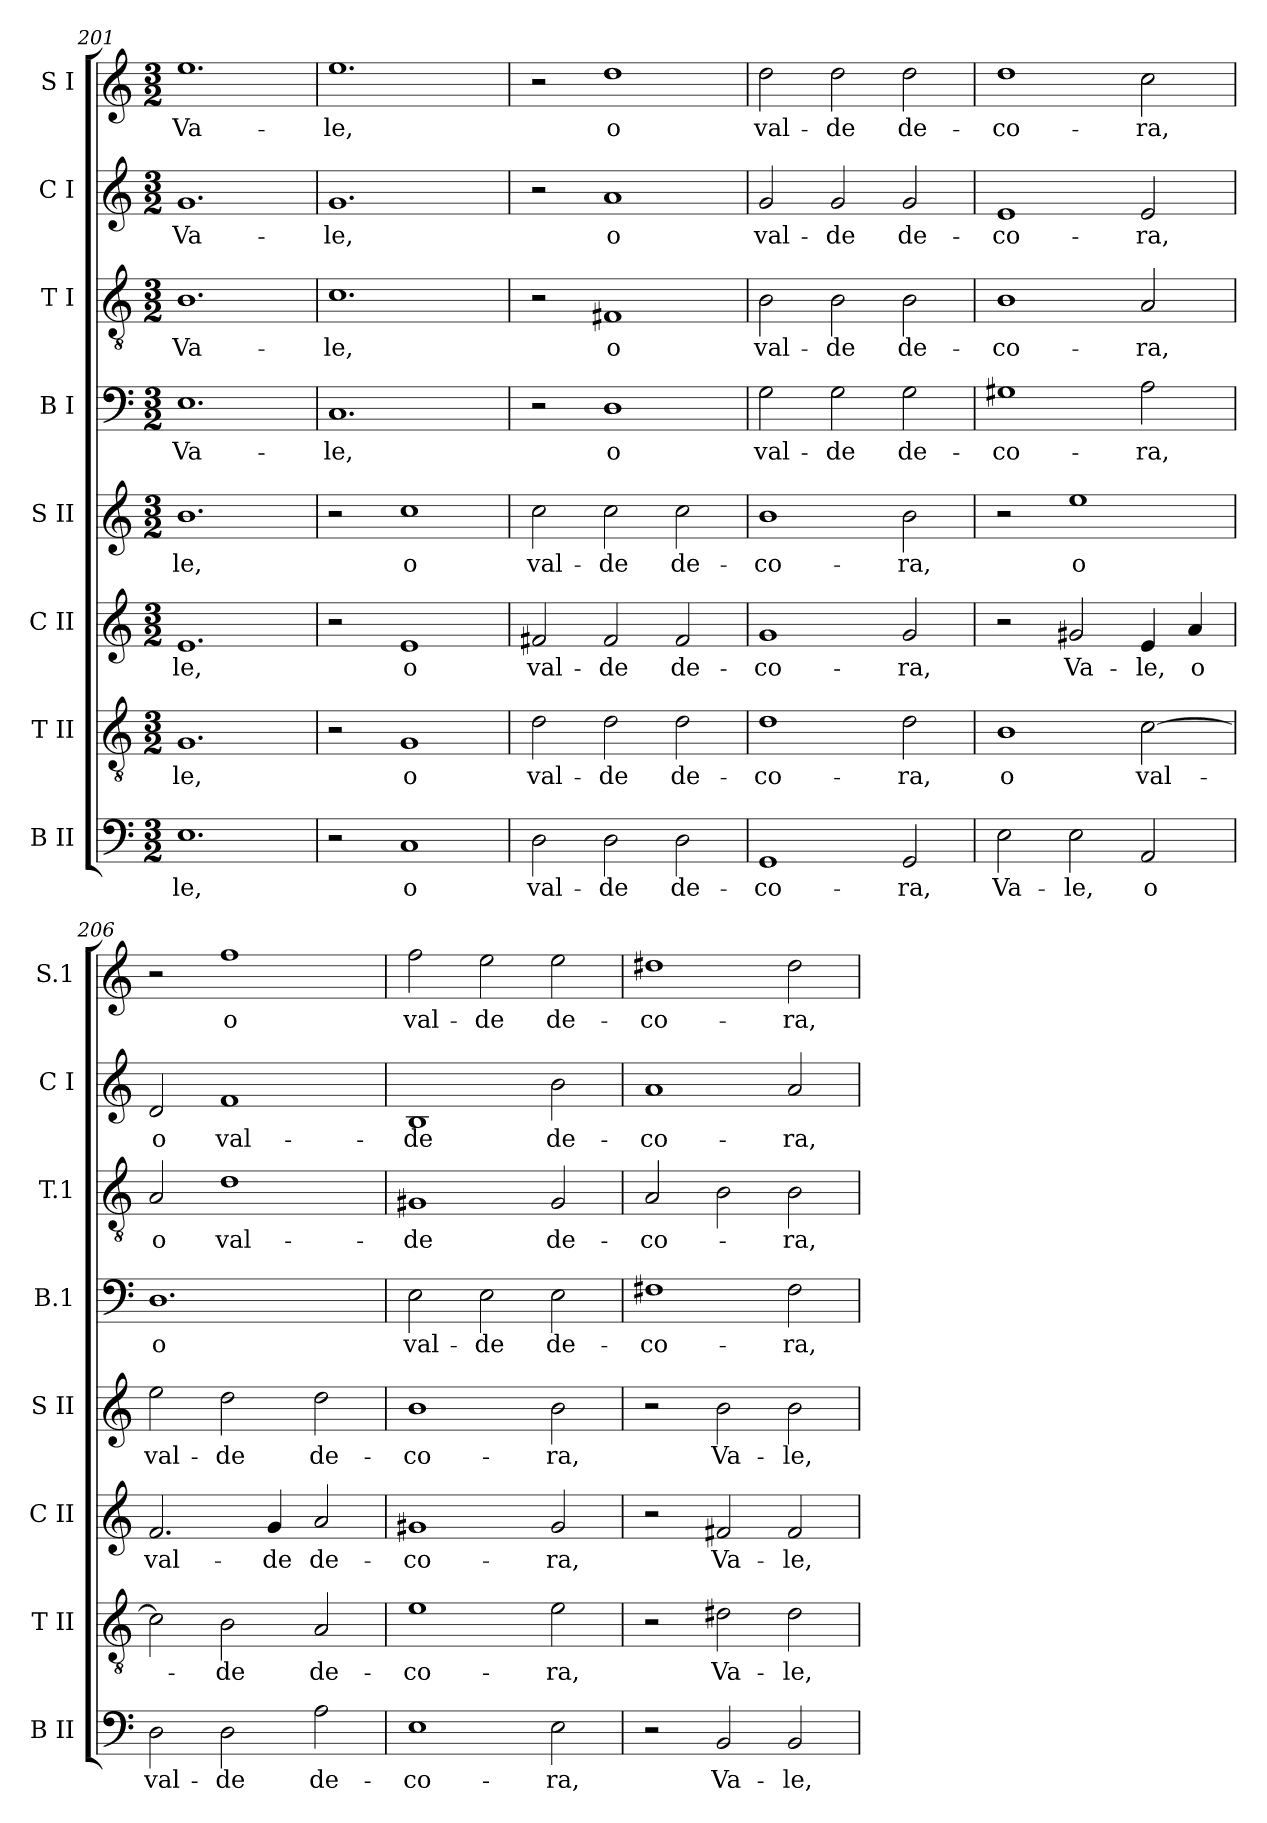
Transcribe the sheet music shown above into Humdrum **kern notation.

**kern	**text	**kern	**text	**kern	**text	**kern	**text	**kern	**text	**kern	**text	**kern	**text	**kern	**text
*part8	*part8	*part7	*part7	*part6	*part6	*part5	*part5	*part4	*part4	*part3	*part3	*part2	*part2	*part1	*part1
*staff8	*staff8	*staff7	*staff7	*staff6	*staff6	*staff5	*staff5	*staff4	*staff4	*staff3	*staff3	*staff2	*staff2	*staff1	*staff1
*I"B II	*	*I"T II	*	*I"C II	*	*I"S II	*	*I"B I	*	*I"T I	*	*I"C I	*	*I"S I	*
*I'B II	*	*I'T II	*	*I'C II	*	*I'S II	*	*I'B.1	*	*I'T.1	*	*I'C I	*	*I'S.1	*
*clefF4	*	*clefGv2	*	*clefG2	*	*clefG2	*	*clefF4	*	*clefGv2	*	*clefG2	*	*clefG2	*
*k[]	*	*k[]	*	*k[]	*	*k[]	*	*k[]	*	*k[]	*	*k[]	*	*k[]	*
*C:	*	*C:	*	*C:	*	*C:	*	*C:	*	*C:	*	*C:	*	*C:	*
*M3/2	*	*M3/2	*	*M3/2	*	*M3/2	*	*M3/2	*	*M3/2	*	*M3/2	*	*M3/2	*
=201	=201	=201	=201	=201	=201	=201	=201	=201	=201	=201	=201	=201	=201	=201	=201
!	!LO:LY:b	!	!LO:LY:b	!	!LO:LY:b	!	!LO:LY:b	!	!LO:LY:b	!	!LO:LY:b	!	!LO:LY:b	!	!LO:LY:b
1.E	-le,	1.G	-le,	1.e	-le,	1.b	-le,	1.E	Va-	1.B	Va-	1.g	Va-	1.ee	Va-
=202	=202	=202	=202	=202	=202	=202	=202	=202	=202	=202	=202	=202	=202	=202	=202
!	!	!	!	!	!	!	!	!	!LO:LY:b	!	!LO:LY:b	!	!LO:LY:b	!	!LO:LY:b
2r	.	2r	.	2r	.	2r	.	1.C	-le,	1.c	-le,	1.g	-le,	1.ee	-le,
!	!LO:LY:b	!	!LO:LY:b	!	!LO:LY:b	!	!LO:LY:b	!	!	!	!	!	!	!	!
1C	o	1G	o	1e	o	1cc	o	.	.	.	.	.	.	.	.
=203	=203	=203	=203	=203	=203	=203	=203	=203	=203	=203	=203	=203	=203	=203	=203
!	!LO:LY:b	!	!LO:LY:b	!	!LO:LY:b	!	!LO:LY:b	!	!	!	!	!	!	!	!
2D\	val-	2d\	val-	2f#X/	val-	2cc\	val-	2r	.	2r	.	2r	.	2r	.
!	!LO:LY:b	!	!LO:LY:b	!	!LO:LY:b	!	!LO:LY:b	!	!LO:LY:b	!	!LO:LY:b	!	!LO:LY:b	!	!LO:LY:b
2D\	-de	2d\	-de	2f#/	-de	2cc\	-de	1D	o	1F#X	o	1a	o	1dd	o
!	!LO:LY:b	!	!LO:LY:b	!	!LO:LY:b	!	!LO:LY:b	!	!	!	!	!	!	!	!
2D\	de-	2d\	de-	2f#/	de-	2cc\	de-	.	.	.	.	.	.	.	.
!!LO:LB:g=z
=204	=204	=204	=204	=204	=204	=204	=204	=204	=204	=204	=204	=204	=204	=204	=204
!	!LO:LY:b	!	!LO:LY:b	!	!LO:LY:b	!	!LO:LY:b	!	!LO:LY:b	!	!LO:LY:b	!	!LO:LY:b	!	!LO:LY:b
1GG	-co-	1d	-co-	1g	-co-	1b	-co-	2G\	val-	2B\	val-	2g/	val-	2dd\	val-
!	!	!	!	!	!	!	!	!	!LO:LY:b	!	!LO:LY:b	!	!LO:LY:b	!	!LO:LY:b
.	.	.	.	.	.	.	.	2G\	-de	2B\	-de	2g/	-de	2dd\	-de
!	!LO:LY:b	!	!LO:LY:b	!	!LO:LY:b	!	!LO:LY:b	!	!LO:LY:b	!	!LO:LY:b	!	!LO:LY:b	!	!LO:LY:b
2GG/	-ra,	2d\	-ra,	2g/	-ra,	2b\	-ra,	2G\	de-	2B\	de-	2g/	de-	2dd\	de-
=205	=205	=205	=205	=205	=205	=205	=205	=205	=205	=205	=205	=205	=205	=205	=205
!	!LO:LY:b	!	!LO:LY:b	!	!	!	!	!	!LO:LY:b	!	!LO:LY:b	!	!LO:LY:b	!	!LO:LY:b
2E\	Va-	1B	o	2r	.	2r	.	1G#X	-co-	1B	-co-	1e	-co-	1dd	-co-
!	!LO:LY:b	!	!	!	!LO:LY:b	!	!LO:LY:b	!	!	!	!	!	!	!	!
2E\	-le,	.	.	2g#X/	Va-	1ee	o	.	.	.	.	.	.	.	.
!	!LO:LY:b	!	!LO:LY:b	!	!LO:LY:b	!	!	!	!LO:LY:b	!	!LO:LY:b	!	!LO:LY:b	!	!LO:LY:b
2AA/	o	[2c\	val-	4e/	-le,	.	.	2A\	-ra,	2A/	-ra,	2e/	-ra,	2cc\	-ra,
!	!	!	!	!	!LO:LY:b	!	!	!	!	!	!	!	!	!	!
.	.	.	.	4a/	o	.	.	.	.	.	.	.	.	.	.
=206	=206	=206	=206	=206	=206	=206	=206	=206	=206	=206	=206	=206	=206	=206	=206
!	!LO:LY:b	!	!	!	!LO:LY:b	!	!LO:LY:b	!	!LO:LY:b	!	!LO:LY:b	!	!LO:LY:b	!	!
2D\	val-	2c\]	.	2.f/	val-	2ee\	val-	1.D	o	2A/	o	2d/	o	2r	.
!	!LO:LY:b	!	!LO:LY:b	!	!	!	!LO:LY:b	!	!	!	!LO:LY:b	!	!LO:LY:b	!	!LO:LY:b
2D\	-de	2B\	-de	.	.	2dd\	-de	.	.	1d	val-	1f	val-	1ff	o
!	!	!	!	!	!LO:LY:b	!	!	!	!	!	!	!	!	!	!
.	.	.	.	4g/	-de	.	.	.	.	.	.	.	.	.	.
!	!LO:LY:b	!	!LO:LY:b	!	!LO:LY:b	!	!LO:LY:b	!	!	!	!	!	!	!	!
2A\	de-	2A/	de-	2a/	de-	2dd\	de-	.	.	.	.	.	.	.	.
=207	=207	=207	=207	=207	=207	=207	=207	=207	=207	=207	=207	=207	=207	=207	=207
!	!LO:LY:b	!	!LO:LY:b	!	!LO:LY:b	!	!LO:LY:b	!	!LO:LY:b	!	!LO:LY:b	!	!LO:LY:b	!	!LO:LY:b
1E	-co-	1e	-co-	1g#X	-co-	1b	-co-	2E\	val-	1G#X	-de	1B	-de	2ff\	val-
!	!	!	!	!	!	!	!	!	!LO:LY:b	!	!	!	!	!	!LO:LY:b
.	.	.	.	.	.	.	.	2E\	-de	.	.	.	.	2ee\	-de
!	!LO:LY:b	!	!LO:LY:b	!	!LO:LY:b	!	!LO:LY:b	!	!LO:LY:b	!	!LO:LY:b	!	!LO:LY:b	!	!LO:LY:b
2E\	-ra,	2e\	-ra,	2g#/	-ra,	2b\	-ra,	2E\	de-	2G#/	de-	2b\	de-	2ee\	de-
=208	=208	=208	=208	=208	=208	=208	=208	=208	=208	=208	=208	=208	=208	=208	=208
!	!	!	!	!	!	!	!	!	!LO:LY:b	!	!LO:LY:b	!	!LO:LY:b	!	!LO:LY:b
2r	.	2r	.	2r	.	2r	.	1F#X	-co-	2A/	-co-	1a	-co-	1dd#X	-co-
!	!LO:LY:b	!	!LO:LY:b	!	!LO:LY:b	!	!LO:LY:b	!	!	!	!	!	!	!	!
2BB/	Va-	2d#X\	Va-	2f#X/	Va-	2b\	Va-	.	.	2B\	.	.	.	.	.
!	!LO:LY:b	!	!LO:LY:b	!	!LO:LY:b	!	!LO:LY:b	!	!LO:LY:b	!	!LO:LY:b	!	!LO:LY:b	!	!LO:LY:b
2BB/	-le,	2d#\	-le,	2f#/	-le,	2b\	-le,	2F#\	-ra,	2B\	-ra,	2a/	-ra,	2dd#\	-ra,
=	=	=	=	=	=	=	=	=	=	=	=	=	=	=	=
*-	*-	*-	*-	*-	*-	*-	*-	*-	*-	*-	*-	*-	*-	*-	*-
